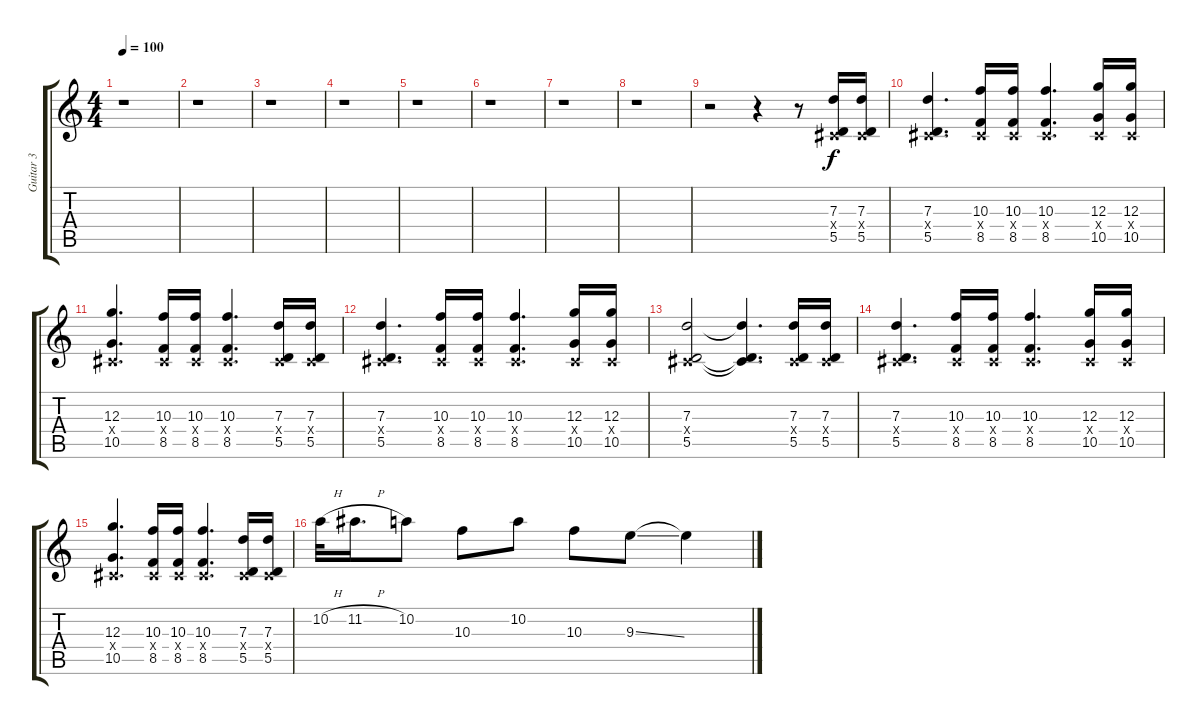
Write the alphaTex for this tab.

\track ("Guitar 3" "Guitar 3") {instrument overdrivenguitar}
\staff {score tabs}
\tuning (E4 B3 G3 D3 A2 E2) {hide}
\ts (4 4)
\tempo 100
\clef g2
\ks c
r.1{dy f} |
r.1 |
r.1 |
r.1 |
r.1 |
r.1 |
r.1 |
r.1 |
r.2 r.4 r.8 (7.3 -1.4{x} 5.5).16 (7.3 -1.4{x} 5.5).16 |
(7.3 -1.4{x} 5.5).4{d} (10.3 -1.4{x} 8.5).16 (10.3 -1.4{x} 8.5).16 (10.3 -1.4{x} 8.5).4{d} (12.3 -1.4{x} 10.5).16 (12.3 -1.4{x} 10.5).16 |
(12.3 -1.4{x} 10.5).4{d} (10.3 -1.4{x} 8.5).16 (10.3 -1.4{x} 8.5).16 (10.3 -1.4{x} 8.5).4{d} (7.3 -1.4{x} 5.5).16 (7.3 -1.4{x} 5.5).16 |
(7.3 -1.4{x} 5.5).4{d} (10.3 -1.4{x} 8.5).16 (10.3 -1.4{x} 8.5).16 (10.3 -1.4{x} 8.5).4{d} (12.3 -1.4{x} 10.5).16 (12.3 -1.4{x} 10.5).16 |
(7.3 -1.4{x} 5.5).2 (7.3{t} -1.4{t} 5.5{t}).4{d} (7.3 -1.4{x} 5.5).16 (7.3 -1.4{x} 5.5).16 |
(7.3 -1.4{x} 5.5).4{d} (10.3 -1.4{x} 8.5).16 (10.3 -1.4{x} 8.5).16 (10.3 -1.4{x} 8.5).4{d} (12.3 -1.4{x} 10.5).16 (12.3 -1.4{x} 10.5).16 |
(12.3 -1.4{x} 10.5).4{d} (10.3 -1.4{x} 8.5).16 (10.3 -1.4{x} 8.5).16 (10.3 -1.4{x} 8.5).4{d} (7.3 -1.4{x} 5.5).16 (7.3 -1.4{x} 5.5).16 |
10.2{h}.32 11.2{h}.16{d} 10.2.8 10.3.8 10.2.8 10.3.8 9.3{ss}.8 9.3{t}.4
